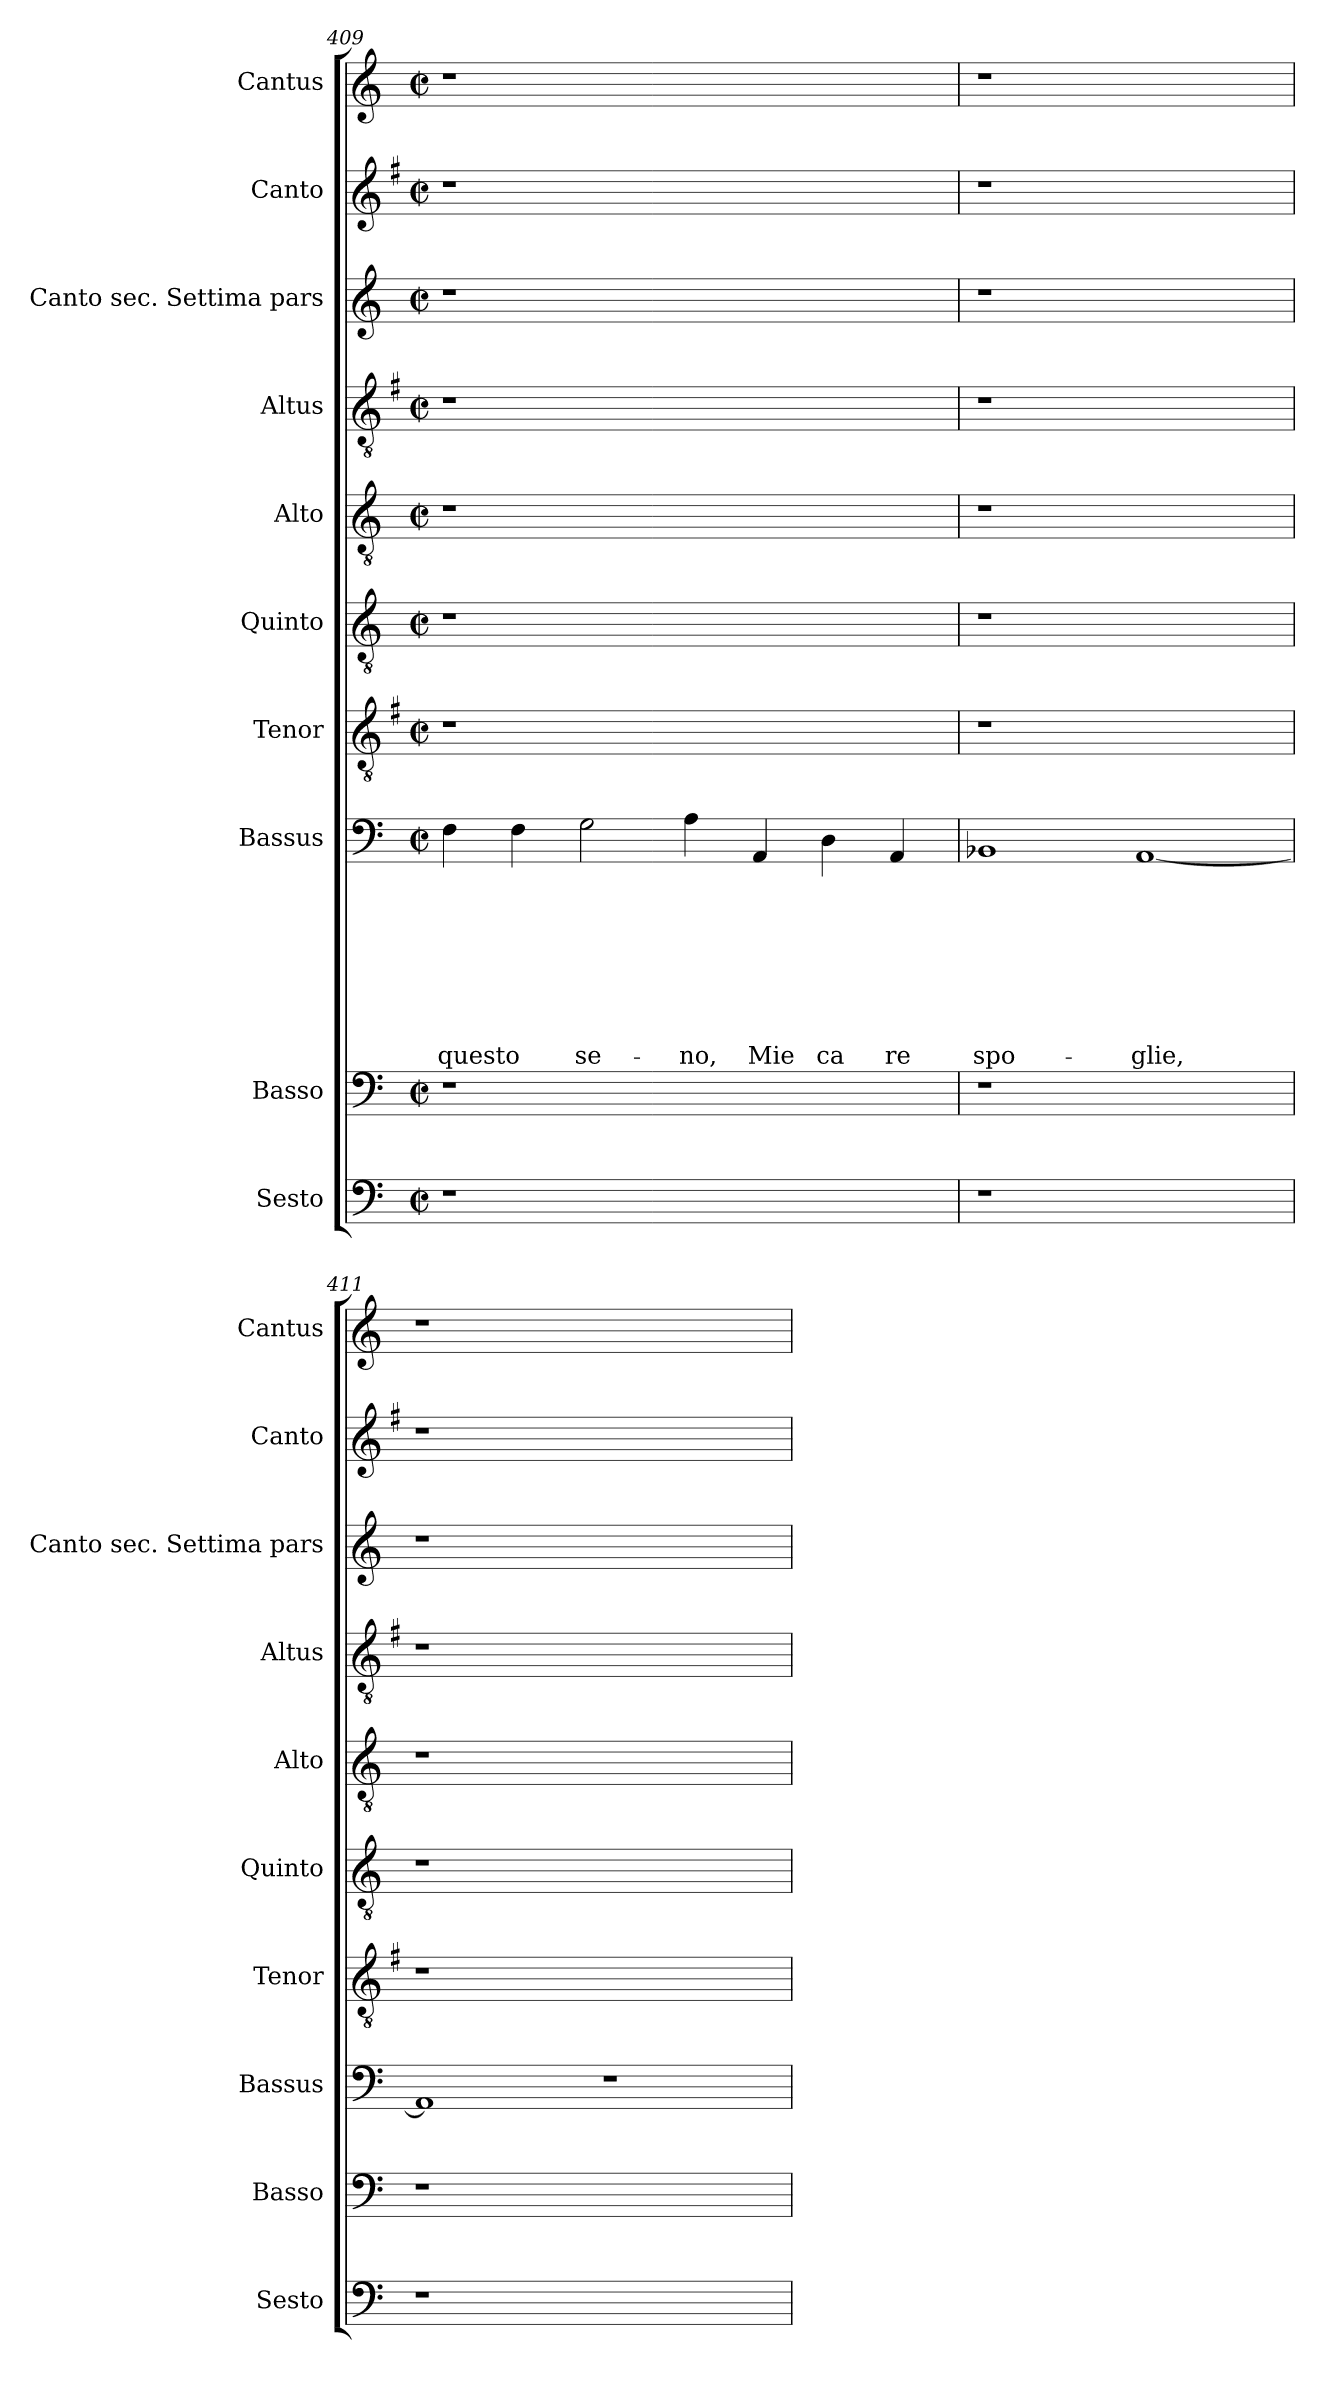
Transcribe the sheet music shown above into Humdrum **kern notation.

**kern	**kern	**kern	**text	**text	**text	**text	**text	**text	**text	**text	**kern	**kern	**kern	**kern	**kern	**kern	**kern
*part10	*part9	*part8	*part8	*part8	*part8	*part8	*part8	*part8	*part8	*part8	*part7	*part6	*part5	*part4	*part3	*part2	*part1
*staff10	*staff9	*staff8	*staff8	*staff8	*staff8	*staff8	*staff8	*staff8	*staff8	*staff8	*staff7	*staff6	*staff5	*staff4	*staff3	*staff2	*staff1
*I"Sesto	*I"Basso	*I"Bassus	*	*	*	*	*	*	*	*	*I"Tenor	*I"Quinto	*I"Alto	*I"Altus	*I"Canto sec. Settima pars	*I"Canto	*I"Cantus
*I'Sesto	*I'Basso	*I'Bassus	*	*	*	*	*	*	*	*	*I'Tenor	*I'Quinto	*I'Alto	*I'Altus	*I'Canto sec. Settima pars	*I'Canto	*I'Cantus
*clefF4	*clefF4	*clefF4	*	*	*	*	*	*	*	*	*clefGv2	*clefGv2	*clefGv2	*clefGv2	*clefG2	*clefG2	*clefG2
*k[]	*k[]	*k[]	*	*	*	*	*	*	*	*	*k[f#]	*k[]	*k[]	*k[f#]	*k[]	*k[f#]	*k[]
*C:	*C:	*C:	*	*	*	*	*	*	*	*	*G:	*C:	*C:	*G:	*C:	*G:	*C:
*M2/2	*M2/2	*M2/2	*	*	*	*	*	*	*	*	*M2/2	*M2/2	*M2/2	*M2/2	*M2/2	*M2/2	*M2/2
*met(c|)	*met(c|)	*met(c|)	*	*	*	*	*	*	*	*	*met(c|)	*met(c|)	*met(c|)	*met(c|)	*met(c|)	*met(c|)	*met(c|)
=409	=409	=409	=409	=409	=409	=409	=409	=409	=409	=409	=409	=409	=409	=409	=409	=409	=409
!	!	!	!	!	!	!	!	!	!	!LO:LY:b	!	!	!	!	!	!	!
1r	1r	4F\	.	.	.	.	.	.	.	questo	1r	1r	1r	1r	1r	1r	1r
.	.	4F\	.	.	.	.	.	.	.	.	.	.	.	.	.	.	.
!	!	!	!	!	!	!	!	!	!	!LO:LY:b	!	!	!	!	!	!	!
.	.	2G\	.	.	.	.	.	.	.	se-	.	.	.	.	.	.	.
!	!	!	!	!	!	!	!	!	!	!LO:LY:b	!	!	!	!	!	!	!
1ryy	1ryy	4A\	.	.	.	.	.	.	.	-no,	1ryy	1ryy	1ryy	1ryy	1ryy	1ryy	1ryy
!	!	!	!	!	!	!	!	!	!	!LO:LY:b	!	!	!	!	!	!	!
.	.	4AA/	.	.	.	.	.	.	.	Mie	.	.	.	.	.	.	.
!	!	!	!	!	!	!	!	!	!	!LO:LY:b	!	!	!	!	!	!	!
.	.	4D\	.	.	.	.	.	.	.	ca	.	.	.	.	.	.	.
!	!	!	!	!	!	!	!	!	!	!LO:LY:b	!	!	!	!	!	!	!
.	.	4AA/	.	.	.	.	.	.	.	re	.	.	.	.	.	.	.
=410	=410	=410	=410	=410	=410	=410	=410	=410	=410	=410	=410	=410	=410	=410	=410	=410	=410
!	!	!	!	!	!	!	!	!	!	!LO:LY:b	!	!	!	!	!	!	!
1r	1r	1BB-X	.	.	.	.	.	.	.	spo-	1r	1r	1r	1r	1r	1r	1r
!	!	!	!	!	!	!	!	!	!	!LO:LY:b	!	!	!	!	!	!	!
1ryy	1ryy	[<1AA	.	.	.	.	.	.	.	-glie,	1ryy	1ryy	1ryy	1ryy	1ryy	1ryy	1ryy
=411	=411	=411	=411	=411	=411	=411	=411	=411	=411	=411	=411	=411	=411	=411	=411	=411	=411
1r	1r	1AA]	.	.	.	.	.	.	.	.	1r	1r	1r	1r	1r	1r	1r
1ryy	1ryy	1r	.	.	.	.	.	.	.	.	1ryy	1ryy	1ryy	1ryy	1ryy	1ryy	1ryy
=	=	=	=	=	=	=	=	=	=	=	=	=	=	=	=	=	=
*-	*-	*-	*-	*-	*-	*-	*-	*-	*-	*-	*-	*-	*-	*-	*-	*-	*-
